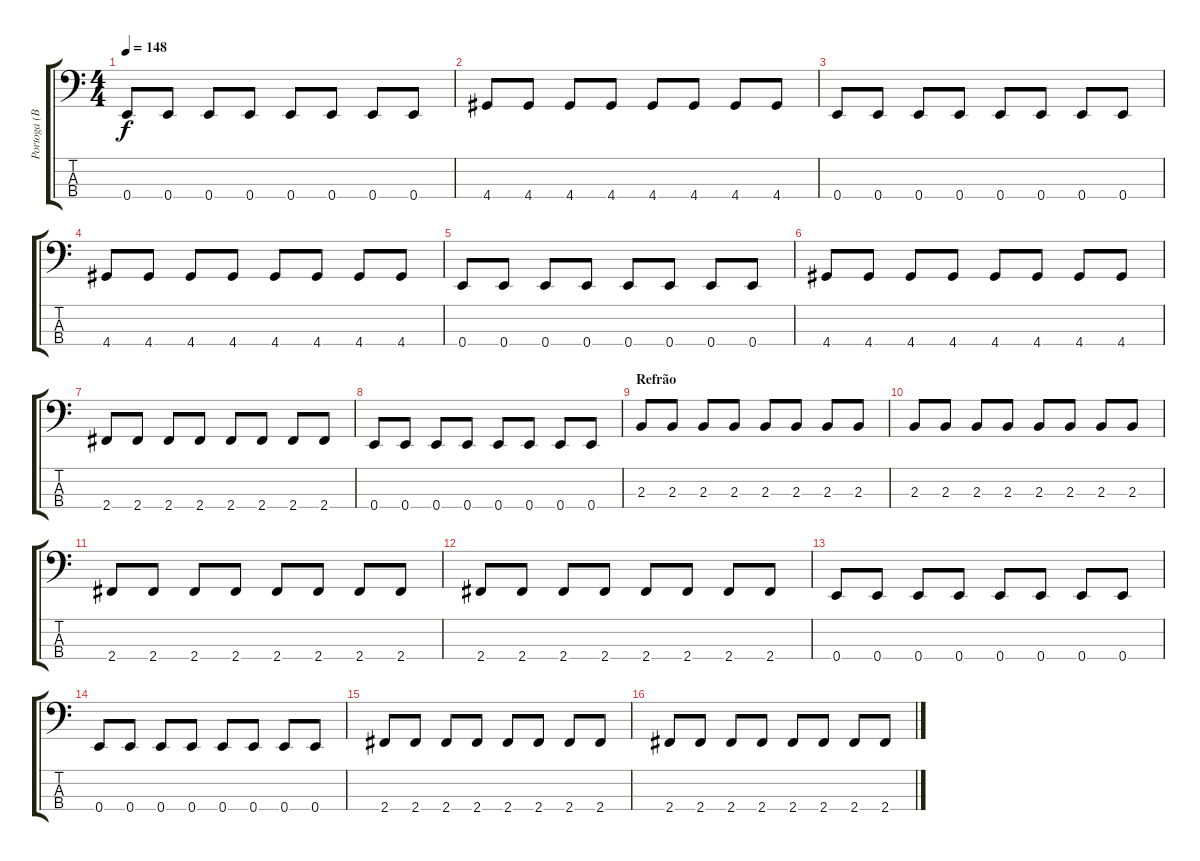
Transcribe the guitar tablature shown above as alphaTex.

\track ("Portoga (Baixo)" "Portoga (B") {instrument electricbassfinger}
\staff {score tabs}
\tuning (G2 D2 A1 E1) {hide}
\ts (4 4)
\tempo 148
\clef f4
\ks c
0.4.8{dy f} 0.4.8 0.4.8 0.4.8 0.4.8 0.4.8 0.4.8 0.4.8 |
4.4.8 4.4.8 4.4.8 4.4.8 4.4.8 4.4.8 4.4.8 4.4.8 |
0.4.8 0.4.8 0.4.8 0.4.8 0.4.8 0.4.8 0.4.8 0.4.8 |
4.4.8 4.4.8 4.4.8 4.4.8 4.4.8 4.4.8 4.4.8 4.4.8 |
0.4.8 0.4.8 0.4.8 0.4.8 0.4.8 0.4.8 0.4.8 0.4.8 |
4.4.8 4.4.8 4.4.8 4.4.8 4.4.8 4.4.8 4.4.8 4.4.8 |
2.4.8 2.4.8 2.4.8 2.4.8 2.4.8 2.4.8 2.4.8 2.4.8 |
0.4.8 0.4.8 0.4.8 0.4.8 0.4.8 0.4.8 0.4.8 0.4.8 |
\section ("" "Refrão")
2.3.8 2.3.8 2.3.8 2.3.8 2.3.8 2.3.8 2.3.8 2.3.8 |
2.3.8 2.3.8 2.3.8 2.3.8 2.3.8 2.3.8 2.3.8 2.3.8 |
2.4.8 2.4.8 2.4.8 2.4.8 2.4.8 2.4.8 2.4.8 2.4.8 |
2.4.8 2.4.8 2.4.8 2.4.8 2.4.8 2.4.8 2.4.8 2.4.8 |
0.4.8 0.4.8 0.4.8 0.4.8 0.4.8 0.4.8 0.4.8 0.4.8 |
0.4.8 0.4.8 0.4.8 0.4.8 0.4.8 0.4.8 0.4.8 0.4.8 |
2.4.8 2.4.8 2.4.8 2.4.8 2.4.8 2.4.8 2.4.8 2.4.8 |
2.4.8 2.4.8 2.4.8 2.4.8 2.4.8 2.4.8 2.4.8 2.4.8
